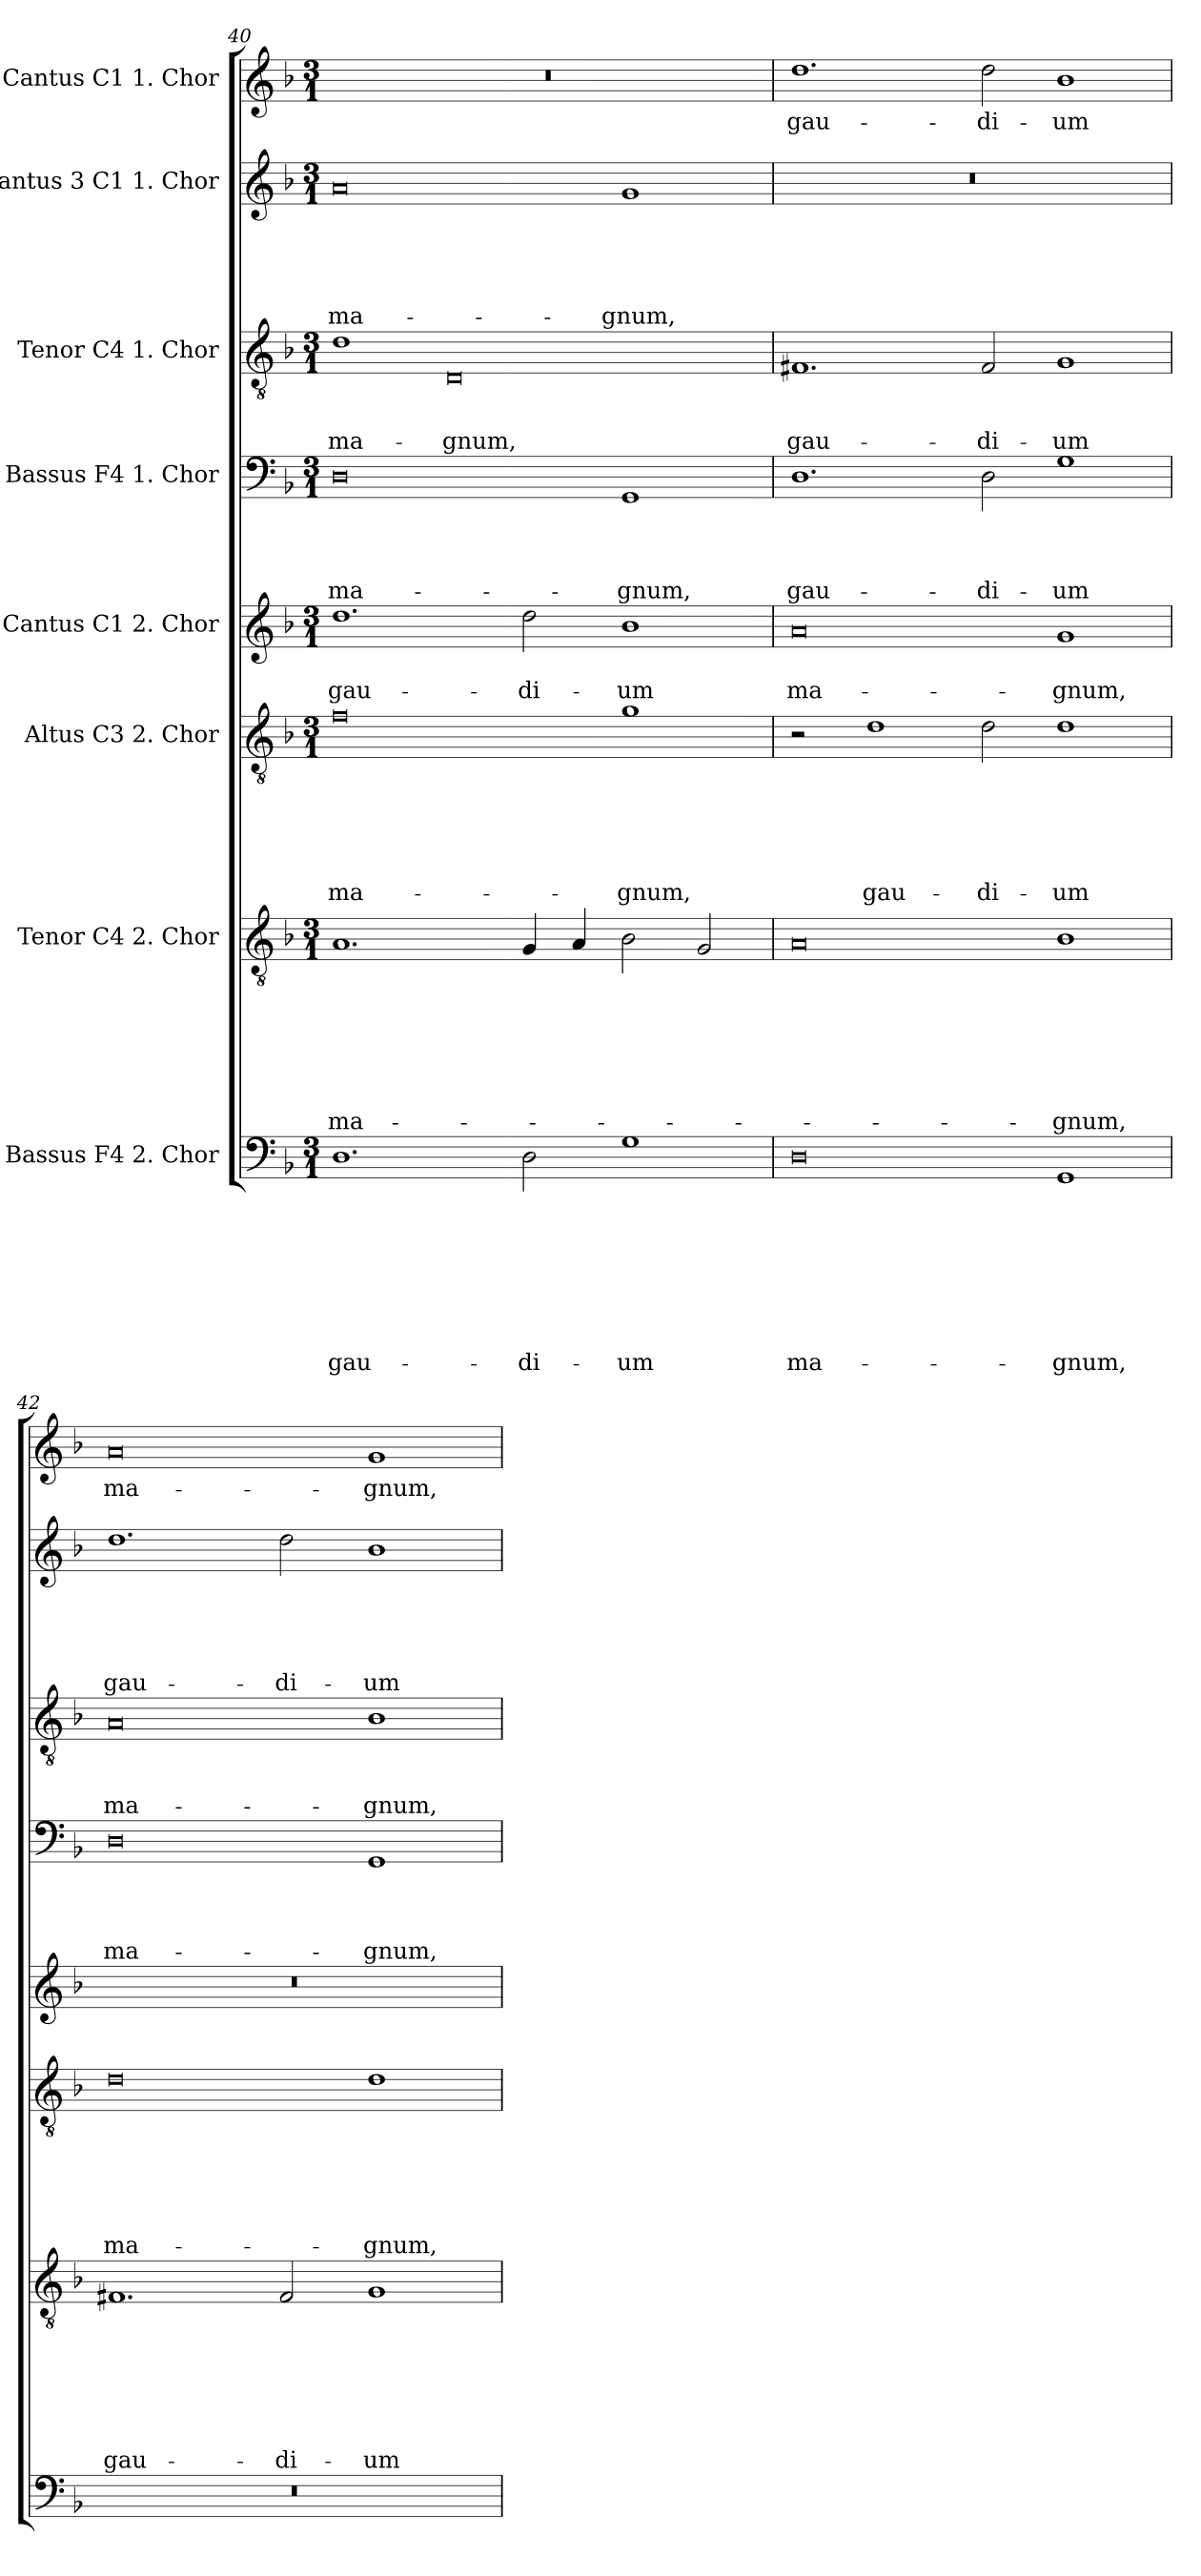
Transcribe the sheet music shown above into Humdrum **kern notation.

**kern	**text	**text	**text	**text	**text	**text	**text	**text	**kern	**text	**text	**text	**text	**text	**text	**text	**kern	**text	**text	**text	**text	**text	**text	**kern	**text	**text	**kern	**text	**text	**text	**text	**kern	**text	**text	**text	**kern	**text	**text	**text	**text	**text	**kern	**text
*part8	*part8	*part8	*part8	*part8	*part8	*part8	*part8	*part8	*part7	*part7	*part7	*part7	*part7	*part7	*part7	*part7	*part6	*part6	*part6	*part6	*part6	*part6	*part6	*part5	*part5	*part5	*part4	*part4	*part4	*part4	*part4	*part3	*part3	*part3	*part3	*part2	*part2	*part2	*part2	*part2	*part2	*part1	*part1
*staff8	*staff8	*staff8	*staff8	*staff8	*staff8	*staff8	*staff8	*staff8	*staff7	*staff7	*staff7	*staff7	*staff7	*staff7	*staff7	*staff7	*staff6	*staff6	*staff6	*staff6	*staff6	*staff6	*staff6	*staff5	*staff5	*staff5	*staff4	*staff4	*staff4	*staff4	*staff4	*staff3	*staff3	*staff3	*staff3	*staff2	*staff2	*staff2	*staff2	*staff2	*staff2	*staff1	*staff1
*I"Bassus  F4 2. Chor	*	*	*	*	*	*	*	*	*I"Tenor  C4 2. Chor	*	*	*	*	*	*	*	*I"Altus  C3 2. Chor	*	*	*	*	*	*	*I"Cantus   C1 2. Chor	*	*	*I"Bassus  F4 1. Chor	*	*	*	*	*I"Tenor  C4 1. Chor	*	*	*	*I"Cantus 3 C1 1. Chor	*	*	*	*	*	*I"Cantus  C1 1. Chor	*
*clefF4	*	*	*	*	*	*	*	*	*clefGv2	*	*	*	*	*	*	*	*clefGv2	*	*	*	*	*	*	*clefG2	*	*	*clefF4	*	*	*	*	*clefGv2	*	*	*	*clefG2	*	*	*	*	*	*clefG2	*
*k[b-]	*	*	*	*	*	*	*	*	*k[b-]	*	*	*	*	*	*	*	*k[b-]	*	*	*	*	*	*	*k[b-]	*	*	*k[b-]	*	*	*	*	*k[b-]	*	*	*	*k[b-]	*	*	*	*	*	*k[b-]	*
*F:	*	*	*	*	*	*	*	*	*F:	*	*	*	*	*	*	*	*F:	*	*	*	*	*	*	*F:	*	*	*F:	*	*	*	*	*F:	*	*	*	*F:	*	*	*	*	*	*F:	*
*M3/1	*	*	*	*	*	*	*	*	*M3/1	*	*	*	*	*	*	*	*M3/1	*	*	*	*	*	*	*M3/1	*	*	*M3/1	*	*	*	*	*M3/1	*	*	*	*M3/1	*	*	*	*	*	*M3/1	*
=40	=40	=40	=40	=40	=40	=40	=40	=40	=40	=40	=40	=40	=40	=40	=40	=40	=40	=40	=40	=40	=40	=40	=40	=40	=40	=40	=40	=40	=40	=40	=40	=40	=40	=40	=40	=40	=40	=40	=40	=40	=40	=40	=40
1.D	.	.	.	.	.	.	.	gau-	1.A	.	.	.	.	.	.	ma-	0f	.	.	.	.	.	ma-	1.dd	.	gau-	0D	.	.	.	ma-	1d	.	.	ma-	0a	.	.	.	.	ma-	0.r	.
.	.	.	.	.	.	.	.	.	.	.	.	.	.	.	.	.	.	.	.	.	.	.	.	.	.	.	.	.	.	.	.	0D	.	.	-gnum,	.	.	.	.	.	.	.	.
2D\	.	.	.	.	.	.	.	-di-	4G/	.	.	.	.	.	.	.	.	.	.	.	.	.	.	2dd\	.	-di-	.	.	.	.	.	.	.	.	.	.	.	.	.	.	.	.	.
.	.	.	.	.	.	.	.	.	4A/	.	.	.	.	.	.	.	.	.	.	.	.	.	.	.	.	.	.	.	.	.	.	.	.	.	.	.	.	.	.	.	.	.	.
1G	.	.	.	.	.	.	.	-um	2B-\	.	.	.	.	.	.	.	1g	.	.	.	.	.	-gnum,	1b-	.	-um	1GG	.	.	.	-gnum,	.	.	.	.	1g	.	.	.	.	-gnum,	.	.
.	.	.	.	.	.	.	.	.	2G/	.	.	.	.	.	.	.	.	.	.	.	.	.	.	.	.	.	.	.	.	.	.	.	.	.	.	.	.	.	.	.	.	.	.
!!LO:PB:g=z
=41	=41	=41	=41	=41	=41	=41	=41	=41	=41	=41	=41	=41	=41	=41	=41	=41	=41	=41	=41	=41	=41	=41	=41	=41	=41	=41	=41	=41	=41	=41	=41	=41	=41	=41	=41	=41	=41	=41	=41	=41	=41	=41	=41
0D	.	.	.	.	.	.	.	ma-	0A	.	.	.	.	.	.	.	2r	.	.	.	.	.	.	0a	.	ma-	1.D	.	.	.	gau-	1.F#X	.	.	gau-	0.r	.	.	.	.	.	1.dd	gau-
.	.	.	.	.	.	.	.	.	.	.	.	.	.	.	.	.	1d	.	.	.	.	.	gau-	.	.	.	.	.	.	.	.	.	.	.	.	.	.	.	.	.	.	.	.
.	.	.	.	.	.	.	.	.	.	.	.	.	.	.	.	.	2d\	.	.	.	.	.	-di-	.	.	.	2D\	.	.	.	-di-	2F#/	.	.	-di-	.	.	.	.	.	.	2dd\	-di-
1GG	.	.	.	.	.	.	.	-gnum,	1B-	.	.	.	.	.	.	-gnum,	1d	.	.	.	.	.	-um	1g	.	-gnum,	1G	.	.	.	-um	1G	.	.	-um	.	.	.	.	.	.	1b-	-um
=42	=42	=42	=42	=42	=42	=42	=42	=42	=42	=42	=42	=42	=42	=42	=42	=42	=42	=42	=42	=42	=42	=42	=42	=42	=42	=42	=42	=42	=42	=42	=42	=42	=42	=42	=42	=42	=42	=42	=42	=42	=42	=42	=42
0.r	.	.	.	.	.	.	.	.	1.F#X	.	.	.	.	.	.	gau-	0d	.	.	.	.	.	ma-	0.r	.	.	0D	.	.	.	ma-	0A	.	.	ma-	1.dd	.	.	.	.	gau-	0a	ma-
.	.	.	.	.	.	.	.	.	2F#/	.	.	.	.	.	.	-di-	.	.	.	.	.	.	.	.	.	.	.	.	.	.	.	.	.	.	.	2dd\	.	.	.	.	-di-	.	.
.	.	.	.	.	.	.	.	.	1G	.	.	.	.	.	.	-um	1d	.	.	.	.	.	-gnum,	.	.	.	1GG	.	.	.	-gnum,	1B-	.	.	-gnum,	1b-	.	.	.	.	-um	1g	-gnum,
=	=	=	=	=	=	=	=	=	=	=	=	=	=	=	=	=	=	=	=	=	=	=	=	=	=	=	=	=	=	=	=	=	=	=	=	=	=	=	=	=	=	=	=
*-	*-	*-	*-	*-	*-	*-	*-	*-	*-	*-	*-	*-	*-	*-	*-	*-	*-	*-	*-	*-	*-	*-	*-	*-	*-	*-	*-	*-	*-	*-	*-	*-	*-	*-	*-	*-	*-	*-	*-	*-	*-	*-	*-
